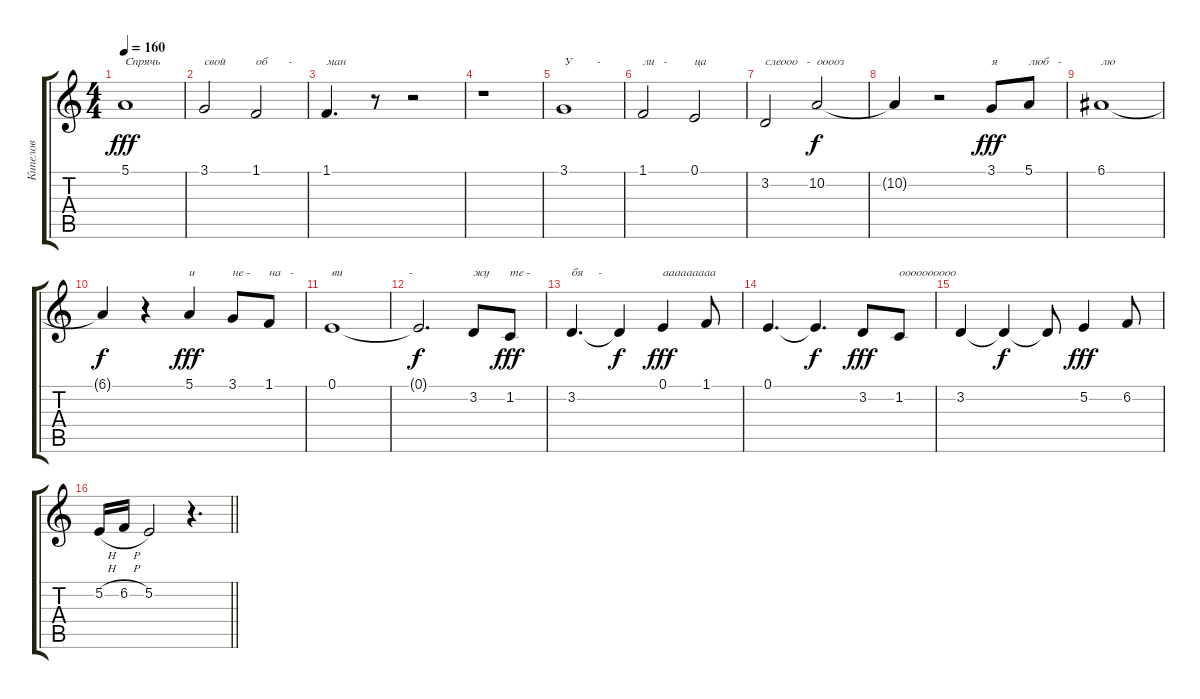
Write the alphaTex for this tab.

\track ("Кипелов" "Кипелов") {instrument tenorsax}
\staff {score tabs}
\tuning (E4 B3 G3 D3 A2 E2) {hide}
\ts (4 4)
\tempo 160
\clef g2
\ks c
5.1.1{txt "Спрячь" dy fff} |
3.1.2{txt "свой"} 1.1.2{txt "об       -"} |
1.1.4{d txt "ман"} r.8 r.2 |
r.1 |
3.1.1{txt "У        -"} |
1.1.2{txt "ли   -"} 0.1.2{txt "ца"} |
3.2.2{txt "слеооо   -"} 10.2.2{txt "ооооз" dy f} |
10.2{t}.4 r.2 3.1.8{txt "я" dy fff} 5.1.8{txt "люб   -"} |
6.1.1{txt "лю"} |
6.1{t}.4{dy f} r.4 5.1.4{txt "и" dy fff} 3.1.8{txt "не -"} 1.1.8{txt "на   -"} |
0.1.1{txt "ви                      -"} |
0.1{t}.2{d dy f} 3.2.8{txt "жу"} 1.2.8{txt "те -" dy fff} |
3.2.4{d txt "бя     -"} 3.2{t}.4{dy f} 0.1.4{txt "ааааааааа" dy fff} 1.1.8 |
0.1.4{d} 0.1{t}.4{d dy f} 3.2.8{dy fff} 1.2.8{txt "оооооооооо"} |
3.2.4 3.2{t}.4{dy f} 3.2{t}.8 5.2.4{dy fff} 6.2.8 |
\barLineRight lightlight
5.2{h}.16 6.2{h}.16 5.2.2 r.4{d}
